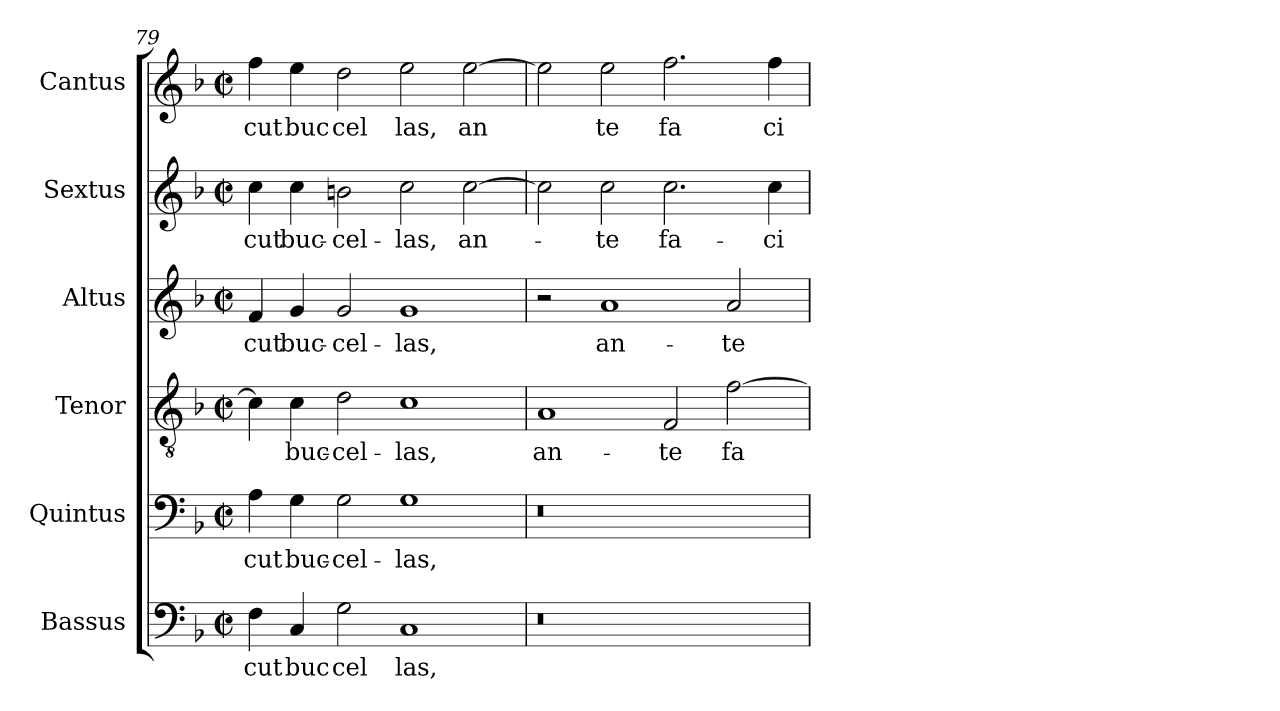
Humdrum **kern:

**kern	**text	**kern	**text	**kern	**text	**kern	**text	**kern	**text	**kern	**text
*part6	*part6	*part5	*part5	*part4	*part4	*part3	*part3	*part2	*part2	*part1	*part1
*staff6	*staff6	*staff5	*staff5	*staff4	*staff4	*staff3	*staff3	*staff2	*staff2	*staff1	*staff1
*I"Bassus	*	*I"Quintus	*	*I"Tenor	*	*I"Altus	*	*I"Sextus	*	*I"Cantus	*
*I'Bassus	*	*I'Quintus	*	*I'Tenor	*	*I'Altus	*	*I'Sextus	*	*I'Cantus	*
*clefF4	*	*clefF4	*	*clefGv2	*	*clefG2	*	*clefG2	*	*clefG2	*
*k[b-]	*	*k[b-]	*	*k[b-]	*	*k[b-]	*	*k[b-]	*	*k[b-]	*
*F:	*	*F:	*	*F:	*	*F:	*	*F:	*	*F:	*
*M2/2	*	*M2/2	*	*M2/2	*	*M2/2	*	*M2/2	*	*M2/2	*
*met(c|)	*	*met(c|)	*	*met(c|)	*	*met(c|)	*	*met(c|)	*	*met(c|)	*
=79	=79	=79	=79	=79	=79	=79	=79	=79	=79	=79	=79
!	!LO:LY:b:cj	!	!LO:LY:b:cj	!	!	!	!LO:LY:b:cj	!	!LO:LY:b:cj	!	!LO:LY:b:cj
4F\	cut	4A\	-cut	4c\]	.	4f/	-cut	4cc\	-cut	4ff\	cut
!	!LO:LY:b:cj	!	!LO:LY:b:cj	!	!LO:LY:b:cj	!	!LO:LY:b:cj	!	!LO:LY:b:cj	!	!LO:LY:b:cj
4C/	buc	4G\	buc-	4c\	buc-	4g/	buc-	4cc\	buc-	4ee\	buc
!	!LO:LY:b:cj	!	!LO:LY:b:cj	!	!LO:LY:b:cj	!	!LO:LY:b:cj	!	!LO:LY:b:cj	!	!LO:LY:b:cj
2G\	cel	2G\	-cel-	2d\	-cel-	2g/	-cel-	2b\	-cel-	2dd\	cel
!	!LO:LY:b:cj	!	!LO:LY:b:cj	!	!LO:LY:b:cj	!	!LO:LY:b:cj	!	!LO:LY:b:cj	!	!LO:LY:b:cj
1C	las,	1G	-las,	1c	-las,	1g	-las,	2cc\	-las,	2ee\	las,
!	!	!	!	!	!	!	!	!	!LO:LY:b:cj	!	!LO:LY:b:cj
.	.	.	.	.	.	.	.	[>2cc\	an-	[>2ee\	an
=80	=80	=80	=80	=80	=80	=80	=80	=80	=80	=80	=80
!	!	!	!	!	!LO:LY:b:cj	!	!	!	!	!	!
0r	.	0r	.	1A	an-	2r	.	2cc\]	.	2ee\]	.
!	!	!	!	!	!	!	!LO:LY:b:cj	!	!LO:LY:b:cj	!	!LO:LY:b:cj
.	.	.	.	.	.	1a	an-	2cc\	-te	2ee\	te
!	!	!	!	!	!LO:LY:b:cj	!	!	!	!LO:LY:b:cj	!	!LO:LY:b:cj
.	.	.	.	2F/	-te	.	.	2.cc\	fa-	2.ff\	fa
!	!	!	!	!	!LO:LY:b:cj	!	!LO:LY:b:cj	!	!	!	!
.	.	.	.	[>2f\	fa-	2a/	-te	.	.	.	.
!	!	!	!	!	!	!	!	!	!LO:LY:b:cj	!	!LO:LY:b:cj
.	.	.	.	.	.	.	.	4cc\	-ci-	4ff\	ci
=	=	=	=	=	=	=	=	=	=	=	=
*-	*-	*-	*-	*-	*-	*-	*-	*-	*-	*-	*-
